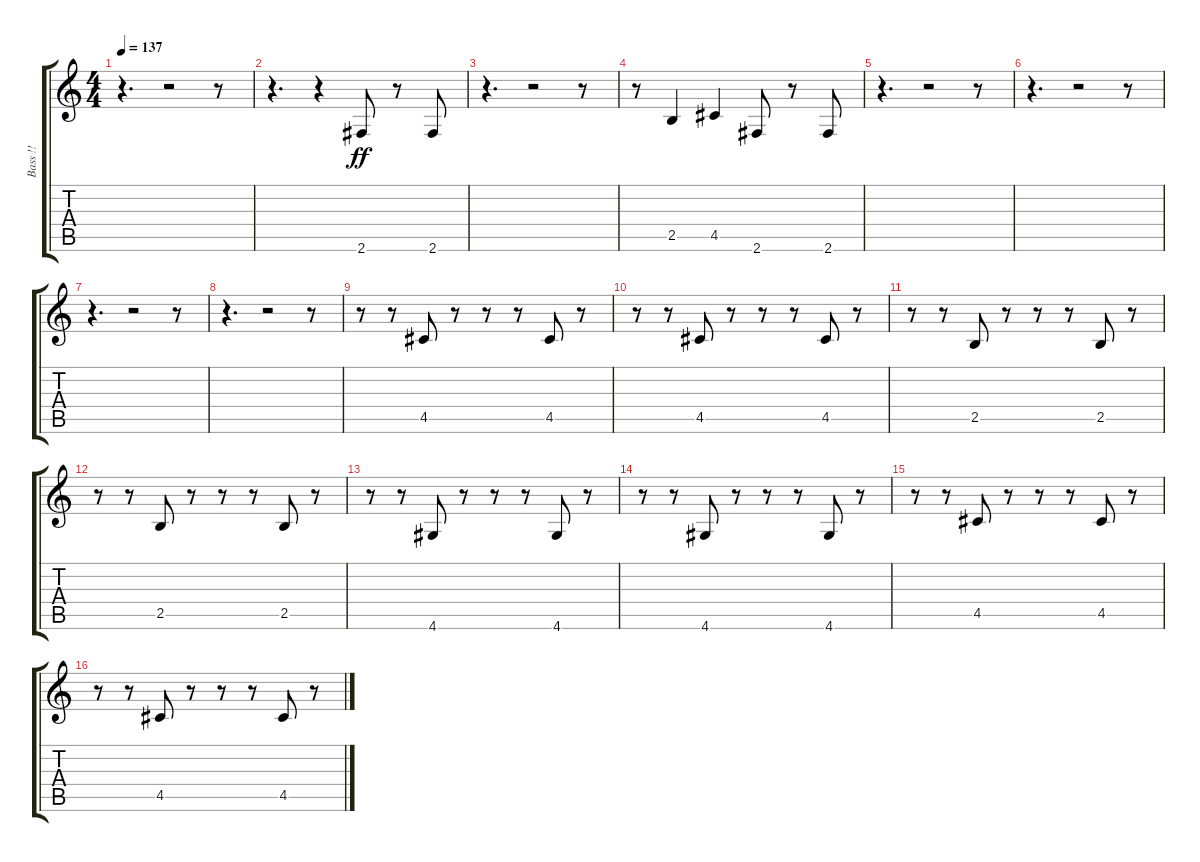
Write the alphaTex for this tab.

\track ("Bass !!" "Bass !!") {instrument electricbassfinger}
\staff {score tabs}
\tuning (E4 B3 G3 D3 A2 E2) {hide}
\ts (4 4)
\tempo 137
\clef g2
\ks c
r.4{d dy ff} r.2 r.8 |
r.4{d} r.4 2.6.8 r.8 2.6.8 |
r.4{d} r.2 r.8 |
r.8 2.5.4 4.5.4 2.6.8 r.8 2.6.8 |
r.4{d} r.2 r.8 |
r.4{d} r.2 r.8 |
r.4{d} r.2 r.8 |
r.4{d} r.2 r.8 |
r.8 r.8 4.5.8 r.8 r.8 r.8 4.5.8 r.8 |
r.8 r.8 4.5.8 r.8 r.8 r.8 4.5.8 r.8 |
r.8 r.8 2.5.8 r.8 r.8 r.8 2.5.8 r.8 |
r.8 r.8 2.5.8 r.8 r.8 r.8 2.5.8 r.8 |
r.8 r.8 4.6.8 r.8 r.8 r.8 4.6.8 r.8 |
r.8 r.8 4.6.8 r.8 r.8 r.8 4.6.8 r.8 |
r.8 r.8 4.5.8 r.8 r.8 r.8 4.5.8 r.8 |
r.8 r.8 4.5.8 r.8 r.8 r.8 4.5.8 r.8
